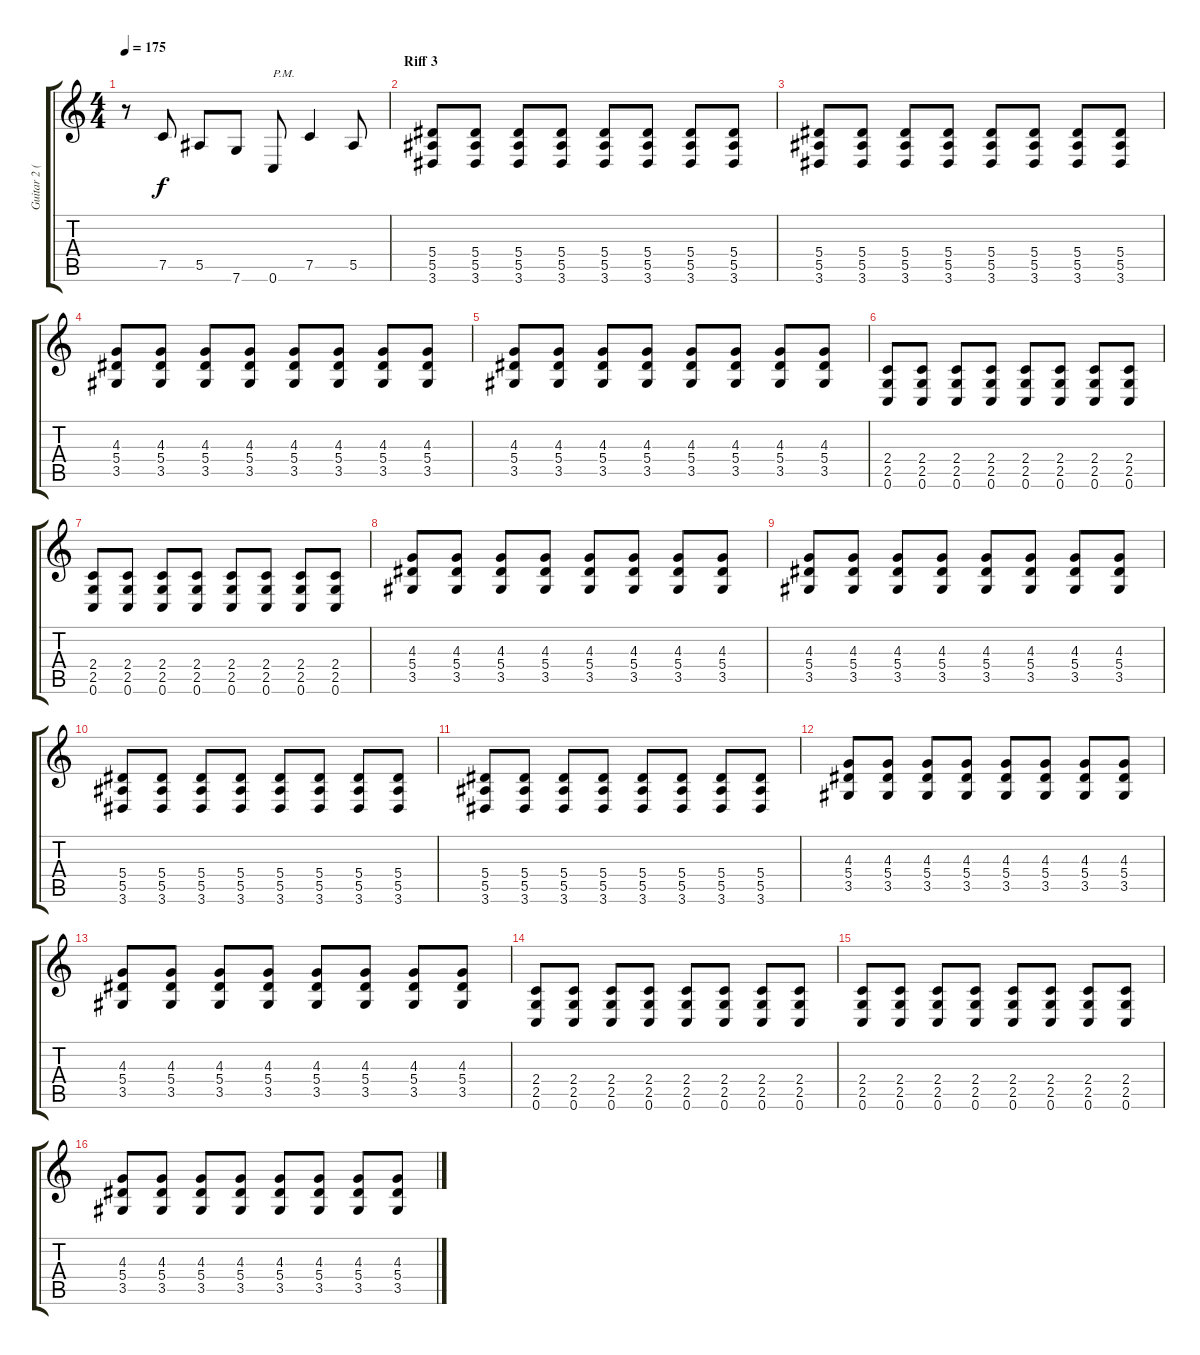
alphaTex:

\track ("Guitar 2 (Lead)" "Guitar 2 (") {instrument distortionguitar}
\staff {score tabs}
\tuning (C4 G3 Eb3 Bb2 F2 C2) {hide}
\ts (4 4)
\tempo 175
\clef g2
\ks c
r.8{dy f} 7.5.8 5.5.8 7.6.8 0.6.8{txt "P.M."} 7.5.4 5.5.8 |
\section ("" "Riff 3")
(5.4 5.5 3.6).8 (5.4 5.5 3.6).8 (5.4 5.5 3.6).8 (5.4 5.5 3.6).8 (5.4 5.5 3.6).8 (5.4 5.5 3.6).8 (5.4 5.5 3.6).8 (5.4 5.5 3.6).8 |
(5.4 5.5 3.6).8 (5.4 5.5 3.6).8 (5.4 5.5 3.6).8 (5.4 5.5 3.6).8 (5.4 5.5 3.6).8 (5.4 5.5 3.6).8 (5.4 5.5 3.6).8 (5.4 5.5 3.6).8 |
(4.3 5.4 3.5).8 (4.3 5.4 3.5).8 (4.3 5.4 3.5).8 (4.3 5.4 3.5).8 (4.3 5.4 3.5).8 (4.3 5.4 3.5).8 (4.3 5.4 3.5).8 (4.3 5.4 3.5).8 |
(4.3 5.4 3.5).8 (4.3 5.4 3.5).8 (4.3 5.4 3.5).8 (4.3 5.4 3.5).8 (4.3 5.4 3.5).8 (4.3 5.4 3.5).8 (4.3 5.4 3.5).8 (4.3 5.4 3.5).8 |
(2.4 2.5 0.6).8 (2.4 2.5 0.6).8 (2.4 2.5 0.6).8 (2.4 2.5 0.6).8 (2.4 2.5 0.6).8 (2.4 2.5 0.6).8 (2.4 2.5 0.6).8 (2.4 2.5 0.6).8 |
(2.4 2.5 0.6).8 (2.4 2.5 0.6).8 (2.4 2.5 0.6).8 (2.4 2.5 0.6).8 (2.4 2.5 0.6).8 (2.4 2.5 0.6).8 (2.4 2.5 0.6).8 (2.4 2.5 0.6).8 |
(4.3 5.4 3.5).8 (4.3 5.4 3.5).8 (4.3 5.4 3.5).8 (4.3 5.4 3.5).8 (4.3 5.4 3.5).8 (4.3 5.4 3.5).8 (4.3 5.4 3.5).8 (4.3 5.4 3.5).8 |
(4.3 5.4 3.5).8 (4.3 5.4 3.5).8 (4.3 5.4 3.5).8 (4.3 5.4 3.5).8 (4.3 5.4 3.5).8 (4.3 5.4 3.5).8 (4.3 5.4 3.5).8 (4.3 5.4 3.5).8 |
(5.4 5.5 3.6).8 (5.4 5.5 3.6).8 (5.4 5.5 3.6).8 (5.4 5.5 3.6).8 (5.4 5.5 3.6).8 (5.4 5.5 3.6).8 (5.4 5.5 3.6).8 (5.4 5.5 3.6).8 |
(5.4 5.5 3.6).8 (5.4 5.5 3.6).8 (5.4 5.5 3.6).8 (5.4 5.5 3.6).8 (5.4 5.5 3.6).8 (5.4 5.5 3.6).8 (5.4 5.5 3.6).8 (5.4 5.5 3.6).8 |
(4.3 5.4 3.5).8 (4.3 5.4 3.5).8 (4.3 5.4 3.5).8 (4.3 5.4 3.5).8 (4.3 5.4 3.5).8 (4.3 5.4 3.5).8 (4.3 5.4 3.5).8 (4.3 5.4 3.5).8 |
(4.3 5.4 3.5).8 (4.3 5.4 3.5).8 (4.3 5.4 3.5).8 (4.3 5.4 3.5).8 (4.3 5.4 3.5).8 (4.3 5.4 3.5).8 (4.3 5.4 3.5).8 (4.3 5.4 3.5).8 |
(2.4 2.5 0.6).8 (2.4 2.5 0.6).8 (2.4 2.5 0.6).8 (2.4 2.5 0.6).8 (2.4 2.5 0.6).8 (2.4 2.5 0.6).8 (2.4 2.5 0.6).8 (2.4 2.5 0.6).8 |
(2.4 2.5 0.6).8 (2.4 2.5 0.6).8 (2.4 2.5 0.6).8 (2.4 2.5 0.6).8 (2.4 2.5 0.6).8 (2.4 2.5 0.6).8 (2.4 2.5 0.6).8 (2.4 2.5 0.6).8 |
(4.3 5.4 3.5).8 (4.3 5.4 3.5).8 (4.3 5.4 3.5).8 (4.3 5.4 3.5).8 (4.3 5.4 3.5).8 (4.3 5.4 3.5).8 (4.3 5.4 3.5).8 (4.3 5.4 3.5).8
